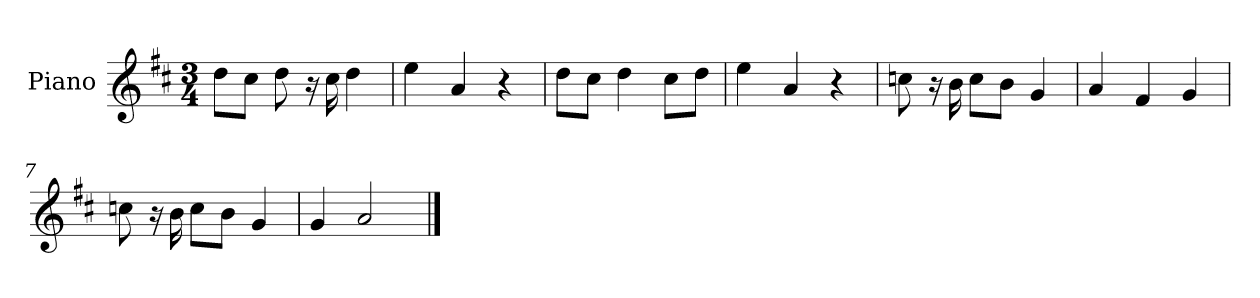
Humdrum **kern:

**kern
*part1
*staff1
*I"Piano
*I'P-no
*clefG2
*k[f#c#]
*M3/4
*MM92
=1
8dd\L
8cc#\J
8dd\
16r
16cc#\
4dd\
=2
4ee\
4a/
4r
=3
8dd\L
8cc#\J
4dd\
8cc#\L
8dd\J
=4
4ee\
4a/
4r
=5
8ccn\
16r
16b\
8cc\L
8b\J
4g/
=6
4a/
4f#/
4g/
=7
8ccn\
16r
16b\
8cc\L
8b\J
4g/
=8
4g/
2a/
==
*-
